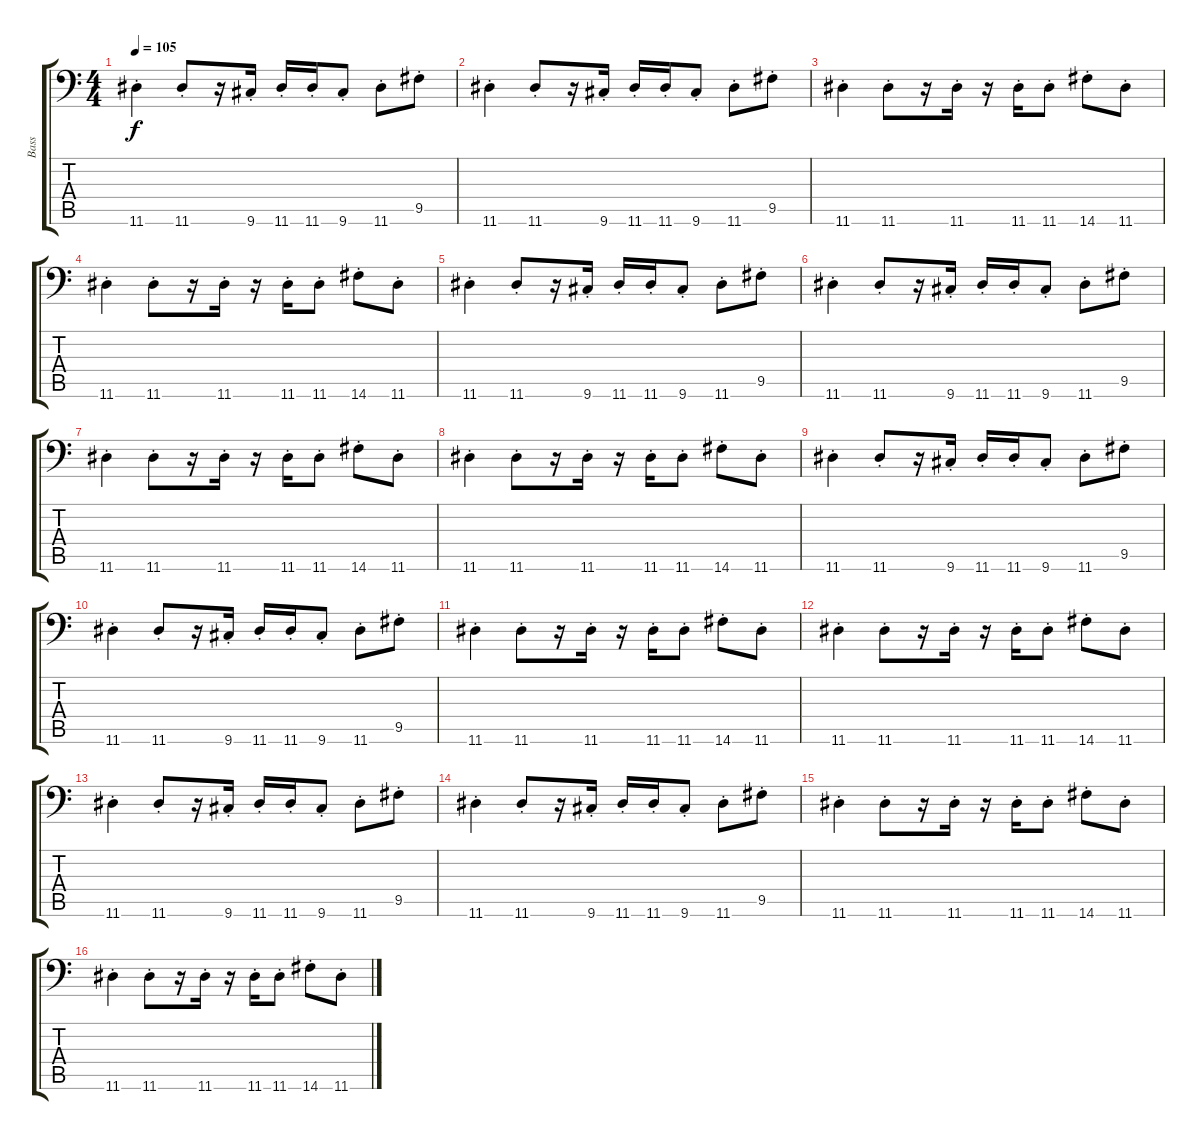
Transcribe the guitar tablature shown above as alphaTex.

\track ("Bass" "Bass") {instrument synthbass1}
\staff {score tabs}
\tuning (E3 B2 G2 D2 A1 E1) {hide}
\ts (4 4)
\tempo 105
\clef f4
\ks c
11.6{st}.4{dy f} 11.6{st}.8 r.16 9.6{st}.16 11.6{st}.16 11.6{st}.16 9.6{st}.8 11.6{st}.8 9.5{st}.8 |
11.6{st}.4 11.6{st}.8 r.16 9.6{st}.16 11.6{st}.16 11.6{st}.16 9.6{st}.8 11.6{st}.8 9.5{st}.8 |
11.6{st}.4 11.6{st}.8 r.16 11.6{st}.16 r.16 11.6{st}.16 11.6{st}.8 14.6{st}.8 11.6{st}.8 |
11.6{st}.4 11.6{st}.8 r.16 11.6{st}.16 r.16 11.6{st}.16 11.6{st}.8 14.6{st}.8 11.6{st}.8 |
11.6{st}.4 11.6{st}.8 r.16 9.6{st}.16 11.6{st}.16 11.6{st}.16 9.6{st}.8 11.6{st}.8 9.5{st}.8 |
11.6{st}.4 11.6{st}.8 r.16 9.6{st}.16 11.6{st}.16 11.6{st}.16 9.6{st}.8 11.6{st}.8 9.5{st}.8 |
11.6{st}.4 11.6{st}.8 r.16 11.6{st}.16 r.16 11.6{st}.16 11.6{st}.8 14.6{st}.8 11.6{st}.8 |
11.6{st}.4 11.6{st}.8 r.16 11.6{st}.16 r.16 11.6{st}.16 11.6{st}.8 14.6{st}.8 11.6{st}.8 |
11.6{st}.4 11.6{st}.8 r.16 9.6{st}.16 11.6{st}.16 11.6{st}.16 9.6{st}.8 11.6{st}.8 9.5{st}.8 |
11.6{st}.4 11.6{st}.8 r.16 9.6{st}.16 11.6{st}.16 11.6{st}.16 9.6{st}.8 11.6{st}.8 9.5{st}.8 |
11.6{st}.4 11.6{st}.8 r.16 11.6{st}.16 r.16 11.6{st}.16 11.6{st}.8 14.6{st}.8 11.6{st}.8 |
11.6{st}.4 11.6{st}.8 r.16 11.6{st}.16 r.16 11.6{st}.16 11.6{st}.8 14.6{st}.8 11.6{st}.8 |
11.6{st}.4 11.6{st}.8 r.16 9.6{st}.16 11.6{st}.16 11.6{st}.16 9.6{st}.8 11.6{st}.8 9.5{st}.8 |
11.6{st}.4 11.6{st}.8 r.16 9.6{st}.16 11.6{st}.16 11.6{st}.16 9.6{st}.8 11.6{st}.8 9.5{st}.8 |
11.6{st}.4 11.6{st}.8 r.16 11.6{st}.16 r.16 11.6{st}.16 11.6{st}.8 14.6{st}.8 11.6{st}.8 |
11.6{st}.4 11.6{st}.8 r.16 11.6{st}.16 r.16 11.6{st}.16 11.6{st}.8 14.6{st}.8 11.6{st}.8
